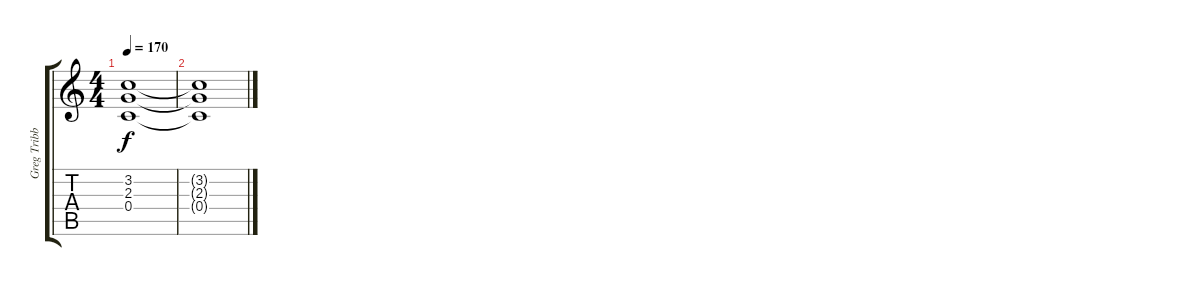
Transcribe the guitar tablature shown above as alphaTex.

\track ("Greg Tribbett" "Greg Tribb") {instrument distortionguitar}
\staff {score tabs}
\tuning (D4 A3 F3 C3 G2 C2) {hide}
\ts (4 4)
\tempo 170
\clef g2
\ks c
(3.2{t} 2.3{t} 0.4{t}).1{dy f} |
(3.2{t} 2.3{t} 0.4{t}).1
